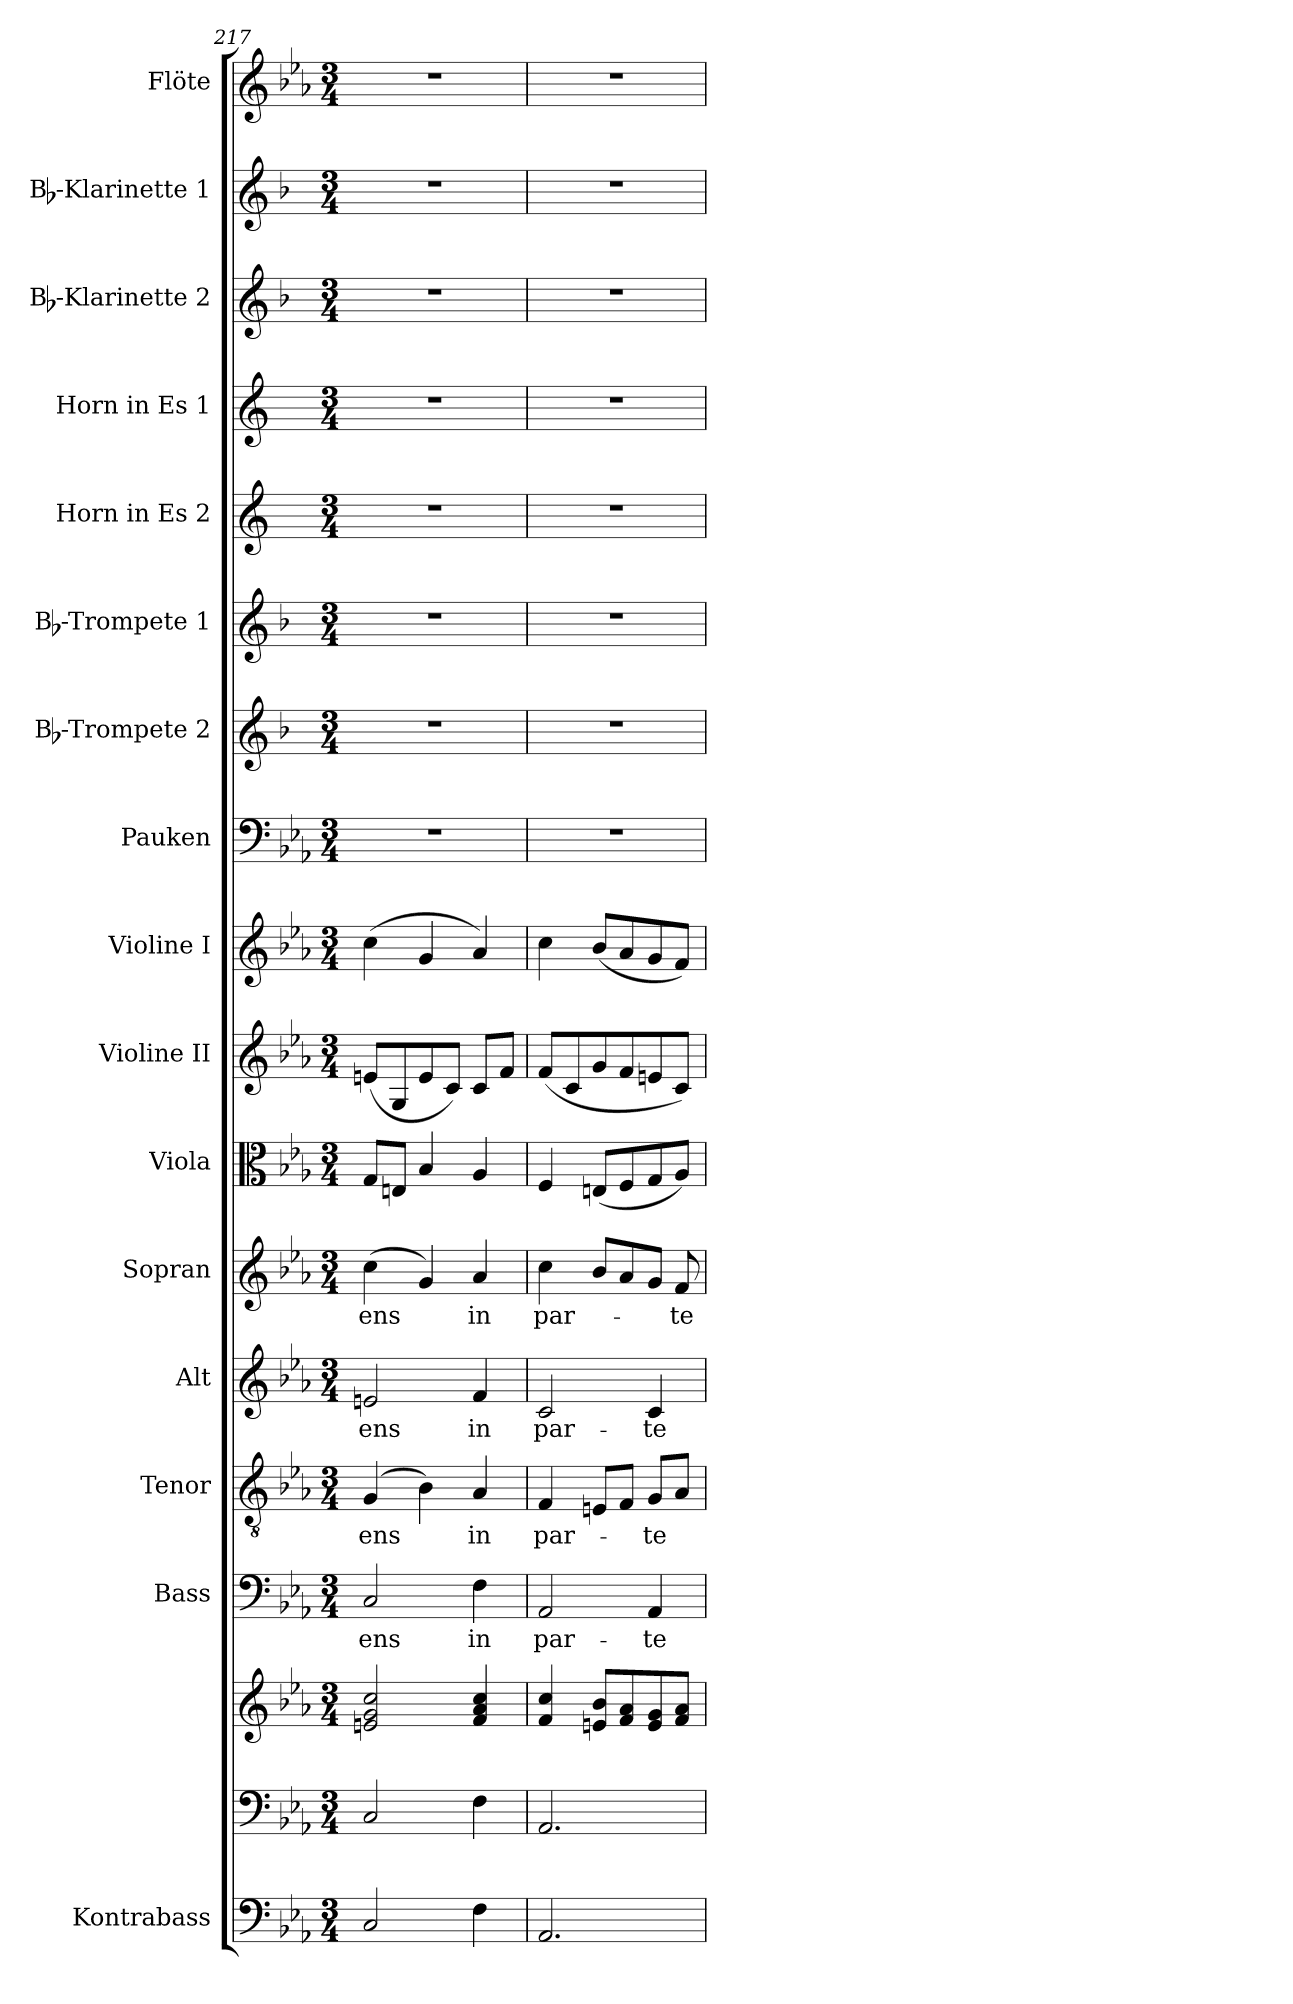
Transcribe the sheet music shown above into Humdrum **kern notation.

**kern	**kern	**kern	**kern	**text	**kern	**text	**kern	**text	**kern	**text	**kern	**kern	**kern	**kern	**kern	**kern	**kern	**kern	**kern	**kern	**kern
*part17	*part16	*part16	*part15	*part15	*part14	*part14	*part13	*part13	*part12	*part12	*part11	*part10	*part9	*part8	*part7	*part6	*part5	*part4	*part3	*part2	*part1
*staff18	*staff17	*staff16	*staff15	*staff15	*staff14	*staff14	*staff13	*staff13	*staff12	*staff12	*staff11	*staff10	*staff9	*staff8	*staff7	*staff6	*staff5	*staff4	*staff3	*staff2	*staff1
*I"Kontrabass	*	*	*I"Bass	*	*I"Tenor	*	*I"Alt	*	*I"Sopran	*	*I"Viola	*I"Violine II	*I"Violine I	*I"Pauken	*I"Bb-Trompete 2	*I"Bb-Trompete 1	*I"Horn in Es 2	*I"Horn in Es 1	*I"Bb-Klarinette 2	*I"Bb-Klarinette 1	*I"Flöte
*I'Kb.	*	*	*I'B.	*	*I'T.	*	*I'A.	*	*I'S.	*	*I'Vla.	*I'Vl. II	*I'Vl. I	*I'Pk.	*I'Bb Trp. 2	*I'Bb Trp. 1	*	*	*I'Bb Kl. 2	*I'Bb Kl. 1	*I'Fl.
*clefF4	*clefF4	*clefG2	*clefF4	*	*clefGv2	*	*clefG2	*	*clefG2	*	*clefC3	*clefG2	*clefG2	*clefF4	*clefG2	*clefG2	*clefG2	*clefG2	*clefG2	*clefG2	*clefG2
*ITrd7c12	*	*	*	*	*	*	*	*	*	*	*	*	*	*	*ITrd1c2	*ITrd1c2	*ITrd5c9	*ITrd5c9	*ITrd1c2	*ITrd1c2	*
*k[b-e-a-]	*k[b-e-a-]	*k[b-e-a-]	*k[b-e-a-]	*	*k[b-e-a-]	*	*k[b-e-a-]	*	*k[b-e-a-]	*	*k[b-e-a-]	*k[b-e-a-]	*k[b-e-a-]	*k[b-e-a-]	*k[b-e-a-]	*k[b-e-a-]	*k[b-e-a-]	*k[b-e-a-]	*k[b-e-a-]	*k[b-e-a-]	*k[b-e-a-]
*E-:	*E-:	*E-:	*E-:	*	*E-:	*	*E-:	*	*E-:	*	*E-:	*E-:	*E-:	*E-:	*E-:	*E-:	*E-:	*E-:	*E-:	*E-:	*E-:
*M3/4	*M3/4	*M3/4	*M3/4	*	*M3/4	*	*M3/4	*	*M3/4	*	*M3/4	*M3/4	*M3/4	*M3/4	*M3/4	*M3/4	*M3/4	*M3/4	*M3/4	*M3/4	*M3/4
=217	=217	=217	=217	=217	=217	=217	=217	=217	=217	=217	=217	=217	=217	=217	=217	=217	=217	=217	=217	=217	=217
!	!	!	!	!LO:LY:b	!	!LO:LY:b	!	!LO:LY:b	!	!LO:LY:b	!	!	!	!	!	!	!	!	!	!	!
2CC/	2C/	2en/ 2g/ 2cc/	2C/	-ens	(4G/	-ens	2en/	-ens	(>4cc\	-ens	8G/L	(<8en/L	(>4cc\	2.r	2.r	2.r	2.r	2.r	2.r	2.r	2.r
.	.	.	.	.	.	.	.	.	.	.	8En/J	8G/	.	.	.	.	.	.	.	.	.
.	.	.	.	.	4B-\)	.	.	.	4g/)	.	4B-/	8e/	4g/	.	.	.	.	.	.	.	.
.	.	.	.	.	.	.	.	.	.	.	.	8c/J)	.	.	.	.	.	.	.	.	.
!	!	!	!	!LO:LY:b	!	!LO:LY:b	!	!LO:LY:b	!	!LO:LY:b	!	!	!	!	!	!	!	!	!	!	!
4FF\	4F\	4f/ 4a-/ 4cc/	4F\	in	4A-/	in	4f/	in	4a-/	in	4A-/	8c/L	4a-/)	.	.	.	.	.	.	.	.
.	.	.	.	.	.	.	.	.	.	.	.	8f/J	.	.	.	.	.	.	.	.	.
=218	=218	=218	=218	=218	=218	=218	=218	=218	=218	=218	=218	=218	=218	=218	=218	=218	=218	=218	=218	=218	=218
!	!	!	!	!LO:LY:b	!	!LO:LY:b	!	!LO:LY:b	!	!LO:LY:b	!	!	!	!	!	!	!	!	!	!	!
2.AAA-/	2.AA-/	4f/ 4cc/	2AA-/	par-	4F/	par-	2c/	par-	4cc\	par-	4F/	(<8f/L	4cc\	2.r	2.r	2.r	2.r	2.r	2.r	2.r	2.r
.	.	.	.	.	.	.	.	.	.	.	.	8c/	.	.	.	.	.	.	.	.	.
.	.	8en/ 8b-/L	.	.	8En/L	.	.	.	8b-/L	.	(<8En/L	8g/	(<8b-/L	.	.	.	.	.	.	.	.
.	.	8f/ 8a-/	.	.	8F/J	.	.	.	8a-/	.	8F/	8f/	8a-/	.	.	.	.	.	.	.	.
!	!	!	!	!LO:LY:b	!	!LO:LY:b	!	!LO:LY:b	!	!	!	!	!	!	!	!	!	!	!	!	!
.	.	8e/ 8g/	4AA-/	-te	8G/L	-te	4c/	-te	8g/J	.	8G/	8en/	8g/	.	.	.	.	.	.	.	.
!	!	!	!	!	!	!	!	!	!	!LO:LY:b	!	!	!	!	!	!	!	!	!	!	!
.	.	8f/ 8a-/J	.	.	8A-/J	.	.	.	8f/	-te	8A-/J)	8c/J)	8f/J)	.	.	.	.	.	.	.	.
=	=	=	=	=	=	=	=	=	=	=	=	=	=	=	=	=	=	=	=	=	=
*-	*-	*-	*-	*-	*-	*-	*-	*-	*-	*-	*-	*-	*-	*-	*-	*-	*-	*-	*-	*-	*-
